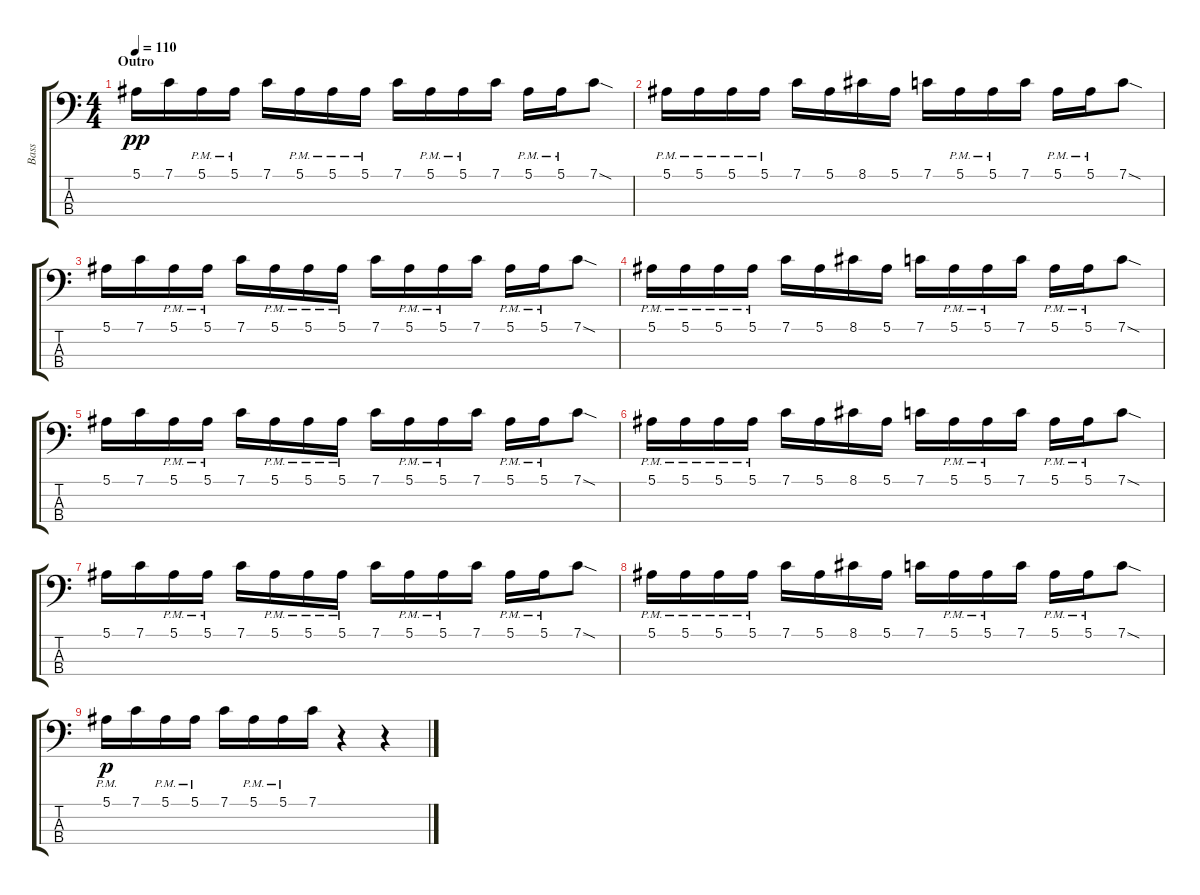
\track ("Bass" "Bass") {instrument electricbasspick}
\staff {score tabs}
\tuning (F2 C2 G1 C1) {hide}
\ts (4 4)
\section ("" "Outro")
\tempo 110
\clef f4
\ks c
5.1.16{dy pp} 7.1.16 5.1{pm}.16 5.1{pm}.16 7.1.16 5.1{pm}.16 5.1{pm}.16 5.1{pm}.16 7.1.16 5.1{pm}.16 5.1{pm}.16 7.1.16 5.1{pm}.16 5.1{pm}.16 7.1{sod}.8 |
5.1{pm}.16 5.1{pm}.16 5.1{pm}.16 5.1{pm}.16 7.1.16 5.1.16 8.1.16 5.1.16 7.1.16 5.1{pm}.16 5.1{pm}.16 7.1.16 5.1{pm}.16 5.1{pm}.16 7.1{sod}.8 |
5.1.16 7.1.16 5.1{pm}.16 5.1{pm}.16 7.1.16 5.1{pm}.16 5.1{pm}.16 5.1{pm}.16 7.1.16 5.1{pm}.16 5.1{pm}.16 7.1.16 5.1{pm}.16 5.1{pm}.16 7.1{sod}.8 |
5.1{pm}.16 5.1{pm}.16 5.1{pm}.16 5.1{pm}.16 7.1.16 5.1.16 8.1.16 5.1.16 7.1.16 5.1{pm}.16 5.1{pm}.16 7.1.16 5.1{pm}.16 5.1{pm}.16 7.1{sod}.8 |
5.1.16 7.1.16 5.1{pm}.16 5.1{pm}.16 7.1.16 5.1{pm}.16 5.1{pm}.16 5.1{pm}.16 7.1.16 5.1{pm}.16 5.1{pm}.16 7.1.16 5.1{pm}.16 5.1{pm}.16 7.1{sod}.8 |
5.1{pm}.16 5.1{pm}.16 5.1{pm}.16 5.1{pm}.16 7.1.16 5.1.16 8.1.16 5.1.16 7.1.16 5.1{pm}.16 5.1{pm}.16 7.1.16 5.1{pm}.16 5.1{pm}.16 7.1{sod}.8 |
5.1.16 7.1.16 5.1{pm}.16 5.1{pm}.16 7.1.16 5.1{pm}.16 5.1{pm}.16 5.1{pm}.16 7.1.16 5.1{pm}.16 5.1{pm}.16 7.1.16 5.1{pm}.16 5.1{pm}.16 7.1{sod}.8 |
5.1{pm}.16 5.1{pm}.16 5.1{pm}.16 5.1{pm}.16 7.1.16 5.1.16 8.1.16 5.1.16 7.1.16 5.1{pm}.16 5.1{pm}.16 7.1.16 5.1{pm}.16 5.1{pm}.16 7.1{sod}.8 |
5.1{pm}.16{dy p} 7.1.16 5.1{pm}.16 5.1{pm}.16 7.1.16 5.1{pm}.16 5.1{pm}.16 7.1.16 r.4 r.4
